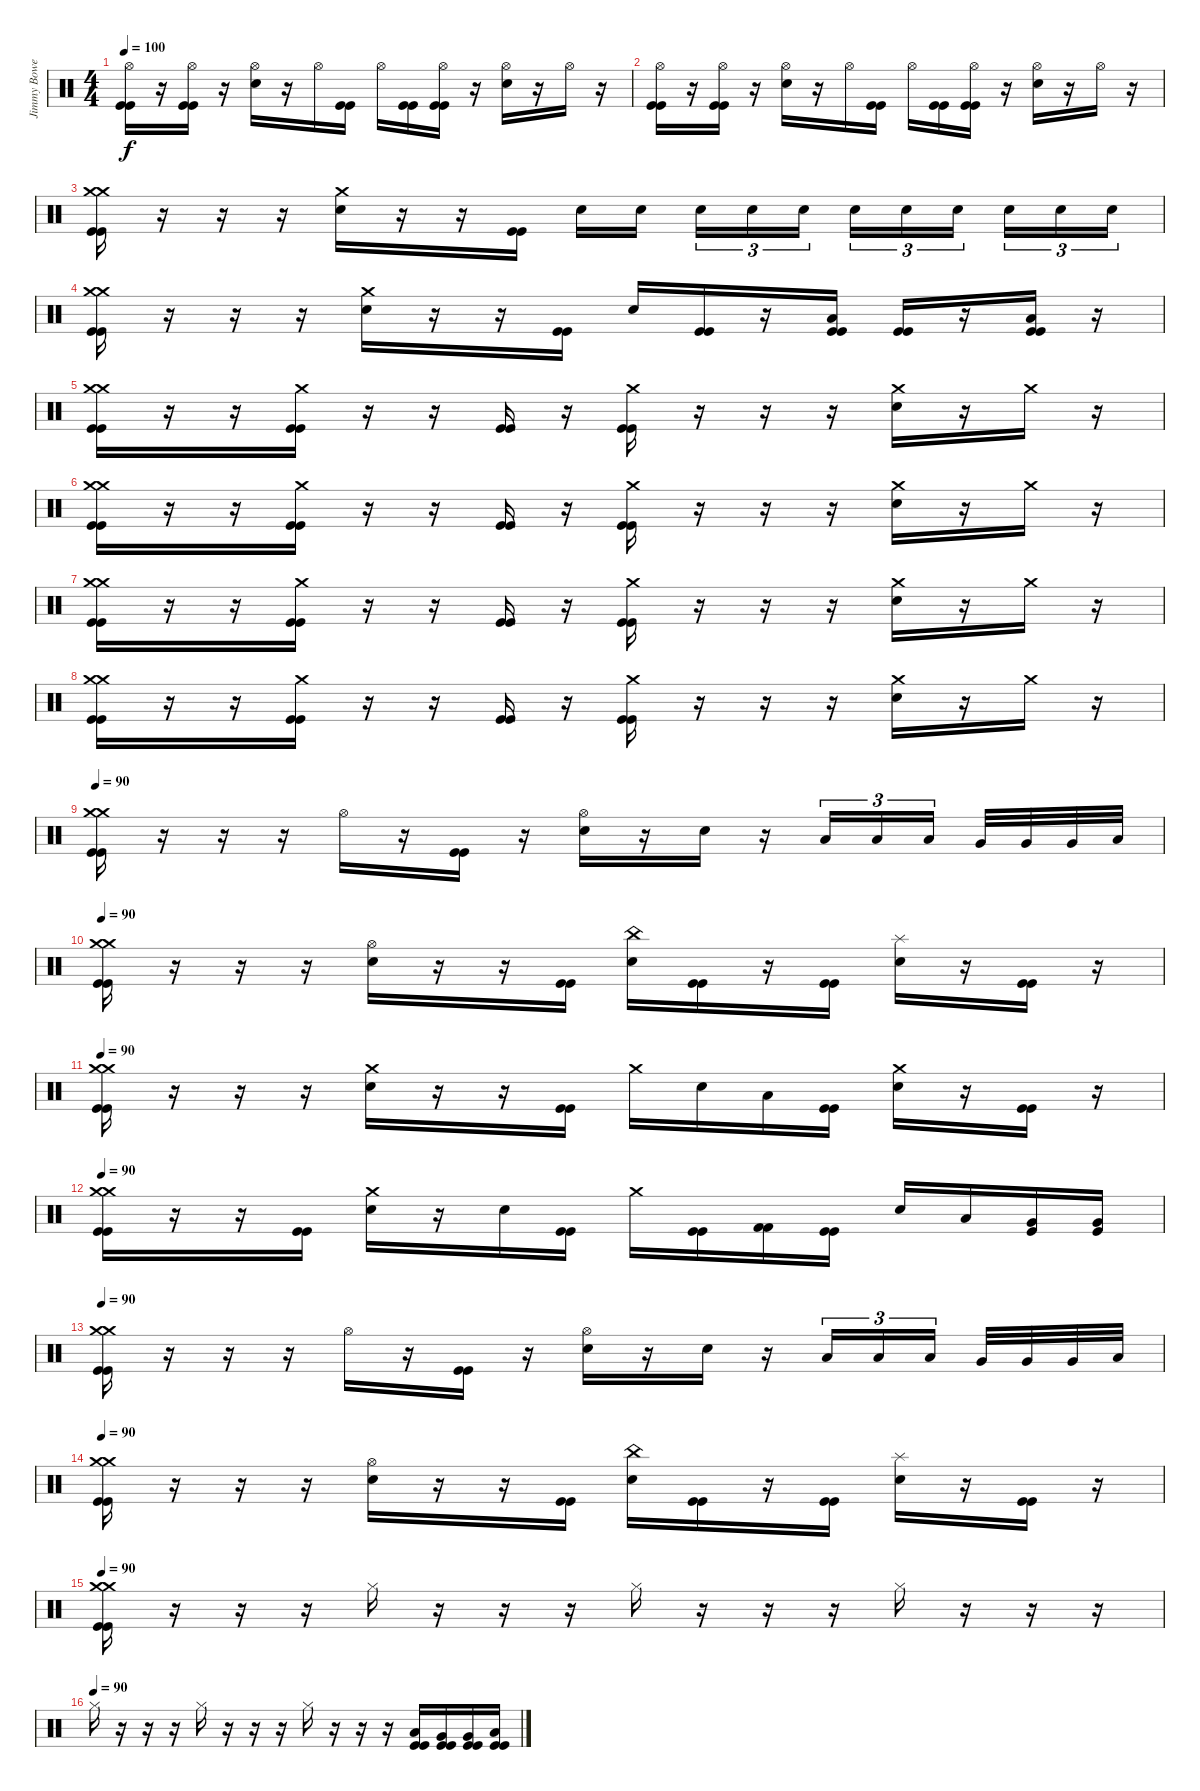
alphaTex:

\track ("Jimmy Bower" "Jimmy Bowe") {instrument percussion}
\staff {score}
\articulation defaults
\ts (4 4)
\tempo 100
\clef neutral
\ks c
("Hi-Hat (open)" "Kick (hit)" "Kick (hit)").16{dy f} r.16 ("Hi-Hat (open)" "Kick (hit)" "Kick (hit)").16 r.16 ("Hi-Hat (open)" "Snare (hit) 2").16 r.16 "Hi-Hat (open)".16 ("Kick (hit)" "Kick (hit)").16 "Hi-Hat (open)".16 ("Kick (hit)" "Kick (hit)").16 ("Hi-Hat (open)" "Kick (hit)" "Kick (hit)").16 r.16 ("Hi-Hat (open)" "Snare (hit) 2").16 r.16 "Hi-Hat (open)".16 r.16 |
("Hi-Hat (open)" "Kick (hit)" "Kick (hit)").16 r.16 ("Hi-Hat (open)" "Kick (hit)" "Kick (hit)").16 r.16 ("Hi-Hat (open)" "Snare (hit) 2").16 r.16 "Hi-Hat (open)".16 ("Kick (hit)" "Kick (hit)").16 "Hi-Hat (open)".16 ("Kick (hit)" "Kick (hit)").16 ("Hi-Hat (open)" "Kick (hit)" "Kick (hit)").16 r.16 ("Hi-Hat (open)" "Snare (hit) 2").16 r.16 "Hi-Hat (open)".16 r.16 |
("Crash medium (hit)" "Crash medium (hit)" "Kick (hit)" "Kick (hit)").16 r.16 r.16 r.16 ("Crash medium (hit)" "Snare (hit) 2").16 r.16 r.16 ("Kick (hit)" "Kick (hit)").16 "Snare (hit) 2".16 "Snare (hit) 2".16 "Snare (hit) 2".16{tu (3 2)} "Snare (hit) 2".16{tu (3 2)} "Snare (hit) 2".16{tu (3 2)} "Snare (hit) 2".16{tu (3 2)} "Snare (hit) 2".16{tu (3 2)} "Snare (hit) 2".16{tu (3 2)} "Snare (hit) 2".16{tu (3 2)} "Snare (hit) 2".16{tu (3 2)} "Snare (hit) 2".16{tu (3 2)} |
("Crash medium (hit)" "Crash medium (hit)" "Kick (hit)" "Kick (hit)").16 r.16 r.16 r.16 ("Crash medium (hit)" "Snare (hit) 2").16 r.16 r.16 ("Kick (hit)" "Kick (hit)").16 "Snare (hit) 2".16 ("Kick (hit)" "Kick (hit)").16 r.16 ("Low Tom (hit)" "Kick (hit)" "Kick (hit)").16 ("Kick (hit)" "Kick (hit)").16 r.16 ("Low Tom (hit)" "Kick (hit)" "Kick (hit)").16 r.16 |
("Crash medium (hit)" "Crash medium (hit)" "Kick (hit)" "Kick (hit)").16 r.16 r.16 ("Crash medium (hit)" "Kick (hit)" "Kick (hit)").16 r.16 r.16 ("Kick (hit)" "Kick (hit)").16 r.16 ("Crash medium (hit)" "Kick (hit)" "Kick (hit)").16 r.16 r.16 r.16 ("Crash medium (hit)" "Snare (hit) 2").16 r.16 "Crash medium (hit)".16 r.16 |
("Crash medium (hit)" "Crash medium (hit)" "Kick (hit)" "Kick (hit)").16 r.16 r.16 ("Crash medium (hit)" "Kick (hit)" "Kick (hit)").16 r.16 r.16 ("Kick (hit)" "Kick (hit)").16 r.16 ("Crash medium (hit)" "Kick (hit)" "Kick (hit)").16 r.16 r.16 r.16 ("Crash medium (hit)" "Snare (hit) 2").16 r.16 "Crash medium (hit)".16 r.16 |
("Crash medium (hit)" "Crash medium (hit)" "Kick (hit)" "Kick (hit)").16 r.16 r.16 ("Crash medium (hit)" "Kick (hit)" "Kick (hit)").16 r.16 r.16 ("Kick (hit)" "Kick (hit)").16 r.16 ("Crash medium (hit)" "Kick (hit)" "Kick (hit)").16 r.16 r.16 r.16 ("Crash medium (hit)" "Snare (hit) 2").16 r.16 "Crash medium (hit)".16 r.16 |
("Crash medium (hit)" "Crash medium (hit)" "Kick (hit)" "Kick (hit)").16 r.16 r.16 ("Crash medium (hit)" "Kick (hit)" "Kick (hit)").16 r.16 r.16 ("Kick (hit)" "Kick (hit)").16 r.16 ("Crash medium (hit)" "Kick (hit)" "Kick (hit)").16 r.16 r.16 r.16 ("Crash medium (hit)" "Snare (hit) 2").16 r.16 "Crash medium (hit)".16 r.16 |
\tempo 90
("Crash medium (hit)" "Crash medium (hit)" "Kick (hit)" "Kick (hit)").16 r.16 r.16 r.16 "Hi-Hat (open)".16 r.16 ("Kick (hit)" "Kick (hit)").16 r.16 ("Hi-Hat (open)" "Snare (hit) 2").16 r.16 "Snare (hit) 2".16 r.16 "Low Tom (hit)".16{tu (3 2)} "Low Tom (hit)".16{tu (3 2)} "Low Tom (hit)".16{tu (3 2)} "Very Low Tom (hit)".32 "Very Low Tom (hit)".32 "Very Low Tom (hit)".32 "Low Floor Tom (hit)".32 |
\tempo 90
("Crash medium (hit)" "Crash medium (hit)" "Kick (hit)" "Kick (hit)").16 r.16 r.16 r.16 ("Hi-Hat (open)" "Snare (hit) 2").16 r.16 r.16 ("Kick (hit)" "Kick (hit)").16 ("China (hit)" "Snare (hit) 2").16 ("Kick (hit)" "Kick (hit)").16 r.16 ("Kick (hit)" "Kick (hit)").16 ("Splash (hit)" "Snare (hit) 2").16 r.16 ("Kick (hit)" "Kick (hit)").16 r.16 |
\tempo 90
("Crash medium (hit)" "Crash medium (hit)" "Kick (hit)" "Kick (hit)").16 r.16 r.16 r.16 ("Crash medium (hit)" "Snare (hit) 2").16 r.16 r.16 ("Kick (hit)" "Kick (hit)").16 "Crash medium (hit)".16 "Snare (hit) 2".16 "Low Tom (hit)".16 ("Kick (hit)" "Kick (hit)").16 ("Crash medium (hit)" "Snare (hit) 2").16 r.16 ("Kick (hit)" "Kick (hit)").16 r.16 |
\tempo 90
("Crash medium (hit)" "Crash medium (hit)" "Kick (hit)" "Kick (hit)").16 r.16 r.16 ("Kick (hit)" "Kick (hit)").16 ("Crash medium (hit)" "Snare (hit) 2").16 r.16 "Snare (hit) 2".16 ("Kick (hit)" "Kick (hit)").16 "Crash medium (hit)".16 ("Kick (hit)" "Kick (hit)").16 ("Kick (hit) 2" "Kick (hit) 2").16 ("Kick (hit)" "Kick (hit)").16 "Snare (hit) 2".16 "Low Tom (hit)".16 ("Very Low Tom (hit)" "Kick (hit)").16 ("Very Low Tom (hit)" "Kick (hit)").16 |
\tempo 90
("Crash medium (hit)" "Crash medium (hit)" "Kick (hit)" "Kick (hit)").16 r.16 r.16 r.16 "Hi-Hat (open)".16 r.16 ("Kick (hit)" "Kick (hit)").16 r.16 ("Hi-Hat (open)" "Snare (hit) 2").16 r.16 "Snare (hit) 2".16 r.16 "Low Tom (hit)".16{tu (3 2)} "Low Tom (hit)".16{tu (3 2)} "Low Tom (hit)".16{tu (3 2)} "Very Low Tom (hit)".32 "Very Low Tom (hit)".32 "Very Low Tom (hit)".32 "Low Floor Tom (hit)".32 |
\tempo 90
("Crash medium (hit)" "Crash medium (hit)" "Kick (hit)" "Kick (hit)").16 r.16 r.16 r.16 ("Hi-Hat (open)" "Snare (hit) 2").16 r.16 r.16 ("Kick (hit)" "Kick (hit)").16 ("China (hit)" "Snare (hit) 2").16 ("Kick (hit)" "Kick (hit)").16 r.16 ("Kick (hit)" "Kick (hit)").16 ("Splash (hit)" "Snare (hit) 2").16 r.16 ("Kick (hit)" "Kick (hit)").16 r.16 |
\tempo 90
("Crash medium (hit)" "Crash medium (hit)" "Kick (hit)" "Kick (hit)").16 r.16 r.16 r.16 "Hi-Hat (closed)".16 r.16 r.16 r.16 "Hi-Hat (closed)".16 r.16 r.16 r.16 "Hi-Hat (closed)".16 r.16 r.16 r.16 |
\tempo (90)
"Hi-Hat (closed)".16 r.16 r.16 r.16 "Hi-Hat (closed)".16 r.16 r.16 r.16 "Hi-Hat (closed)".16 r.16 r.16 r.16 ("Low Tom (hit)" "Kick (hit)" "Kick (hit)").16 ("Very Low Tom (hit)" "Kick (hit)" "Kick (hit)").16 ("Very Low Tom (hit)" "Kick (hit)" "Kick (hit)").16 ("Low Floor Tom (hit)" "Kick (hit)" "Kick (hit)").16
